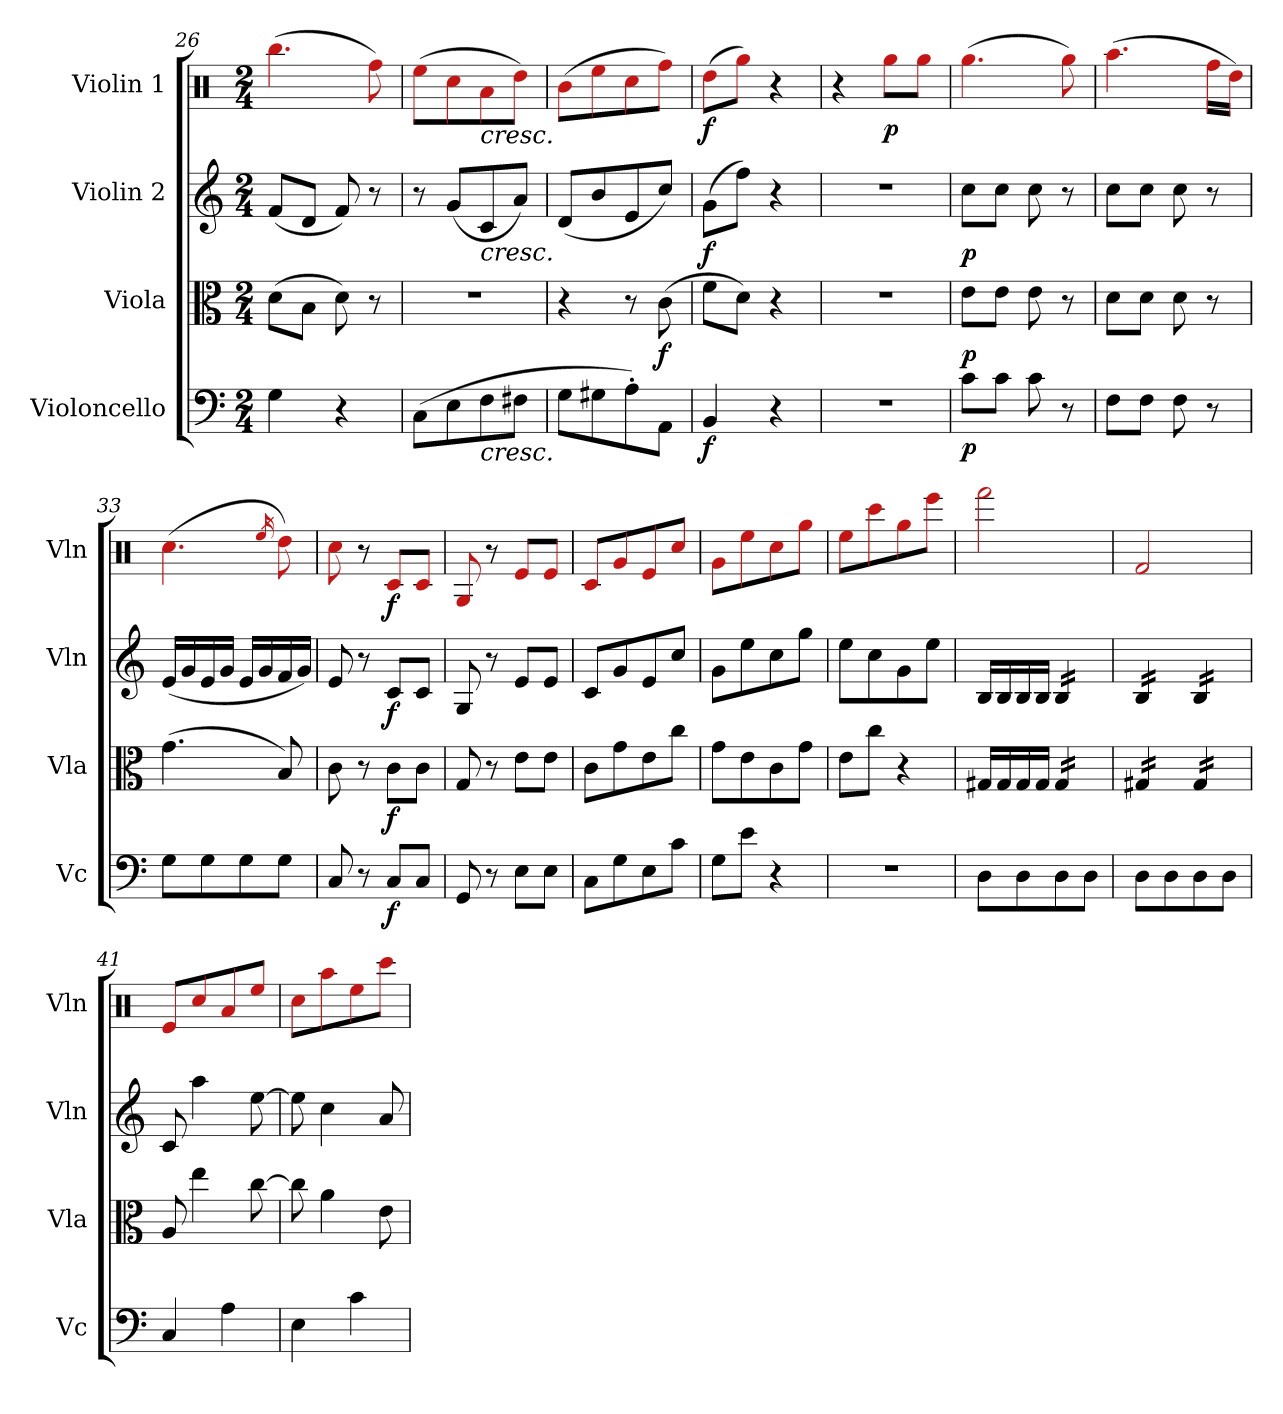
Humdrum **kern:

**kern	**dynam	**kern	**dynam	**kern	**dynam	**kern	**dynam
*part4	*part4	*part3	*part3	*part2	*part2	*part1	*part1
*staff4	*staff4	*staff3	*staff3	*staff2	*staff2	*staff1	*staff1
*I"Violoncello	*	*I"Viola	*	*I"Violin 2	*	*I"Violin 1	*
*I'Vc	*	*I'Vla	*	*I'Vln	*	*I'Vln	*
*clefF4	*	*clefC3	*	*clefG2	*	*clefX	*
*k[]	*	*k[]	*	*k[]	*	*k[]	*
*M2/4	*	*M2/4	*	*M2/4	*	*M2/4	*
=26	=26	=26	=26	=26	=26	=26	=26
4G\	.	(8d\L	.	(8f/L	.	(4.bb\	.
.	.	8B\J	.	8d/J	.	.	.
4r	.	8d\)	.	8f/)	.	.	.
.	.	8r	.	8r	.	8ff\)	.
=27	=27	=27	=27	=27	=27	=27	=27
(8C\L	.	2r	.	8r	.	(8ee\L	.
8E\	.	.	.	(8g/L	.	8cc\	.
!	!	!	!	!	!	!LO:TX:b:i:t=cresc.	!
!	!	!	!	!LO:TX:b:i:t=cresc.	!	!	!
!LO:TX:b:i:t=cresc.	!	!	!	!	!	!	!
8F\	.	.	.	8c/	.	8a\	.
8F#X\J	.	.	.	8a/J)	.	8dd\J)	.
=28	=28	=28	=28	=28	=28	=28	=28
8G\L	.	4r	.	(8d/L	.	(8b\L	.
8G#X\	.	.	.	8b/	.	8ee\	.
8A'\)	.	8r	.	8e/	.	8cc\	.
!	!	!	!LO:DY:b	!	!	!	!
8AA\J	.	(8c\	f	8cc/J)	.	8ff\J)	.
=29	=29	=29	=29	=29	=29	=29	=29
!	!LO:DY:b	!	!	!	!LO:DY:b	!	!LO:DY:b
4BB/	f	8f\L	.	(8g\L	f	(8dd\L	f
.	.	8d\J)	.	8ff\J)	.	8gg\J)	.
4r	.	4r	.	4r	.	4r	.
=30	=30	=30	=30	=30	=30	=30	=30
2r	.	2r	.	2r	.	4r	.
!	!	!	!	!	!	!	!LO:DY:b
.	.	.	.	.	.	8gg\L	p
.	.	.	.	.	.	8gg\J	.
!!LO:LB:g=z
=31	=31	=31	=31	=31	=31	=31	=31
!	!LO:DY:b	!	!LO:DY:b	!	!LO:DY:b	!	!
8c\L	p	8e\L	p	8cc\L	p	(4.gg\	.
8c\J	.	8e\J	.	8cc\J	.	.	.
8c\	.	8e\	.	8cc\	.	.	.
8r	.	8r	.	8r	.	8gg#X\)	.
=32	=32	=32	=32	=32	=32	=32	=32
8F\L	.	8d\L	.	8cc\L	.	(4.aa\	.
8F\J	.	8d\J	.	8cc\J	.	.	.
8F\	.	8d\	.	8cc\	.	.	.
8r	.	8r	.	8r	.	16ff\LL	.
.	.	.	.	.	.	16dd\JJ)	.
=33	=33	=33	=33	=33	=33	=33	=33
8G\L	.	(4.g\	.	(16e/LL	.	(4.cc\	.
.	.	.	.	16g/	.	.	.
8G\	.	.	.	16e/	.	.	.
.	.	.	.	16g/JJ	.	.	.
8G\	.	.	.	16e/LL	.	.	.
.	.	.	.	16g/	.	.	.
.	.	.	.	.	.	16qee/	.
8G\J	.	8B/)	.	16f/	.	8dd\)	.
.	.	.	.	16g/JJ)	.	.	.
=34	=34	=34	=34	=34	=34	=34	=34
8C/	.	8c\	.	8e/	.	8cc\	.
8r	.	8r	.	8r	.	8r	.
!	!LO:DY:b	!	!LO:DY:b	!	!LO:DY:b	!	!LO:DY:b
8C/L	f	8c\L	f	8c/L	f	8c/L	f
8C/J	.	8c\J	.	8c/J	.	8c/J	.
=35	=35	=35	=35	=35	=35	=35	=35
8GG/	.	8G/	.	8G/	.	8G/	.
8r	.	8r	.	8r	.	8r	.
8E\L	.	8e\L	.	8e/L	.	8e/L	.
8E\J	.	8e\J	.	8e/J	.	8e/J	.
=36	=36	=36	=36	=36	=36	=36	=36
8C\L	.	8c\L	.	8c/L	.	8c/L	.
8G\	.	8g\	.	8g/	.	8g/	.
8E\	.	8e\	.	8e/	.	8e/	.
8c\J	.	8cc\J	.	8cc/J	.	8cc/J	.
=37	=37	=37	=37	=37	=37	=37	=37
8G\L	.	8g\L	.	8g\L	.	8g\L	.
8e\J	.	8e\	.	8ee\	.	8ee\	.
4r	.	8c\	.	8cc\	.	8cc\	.
.	.	8g\J	.	8gg\J	.	8gg\J	.
=38	=38	=38	=38	=38	=38	=38	=38
2r	.	8e\L	.	8ee\L	.	8ee\L	.
.	.	8cc\J	.	8cc\	.	8ccc\	.
.	.	4r	.	8g\	.	8gg\	.
.	.	.	.	8ee\J	.	8eee\J	.
=39	=39	=39	=39	=39	=39	=39	=39
8D\L	.	16G#X/LL	.	16B/LL	.	2fff\	.
.	.	16G#/	.	16B/	.	.	.
8D\	.	16G#/	.	16B/	.	.	.
.	.	16G#/JJ	.	16B/JJ	.	.	.
*	*	*tremolo	*	*	*	*	*
*	*	*	*	*tremolo	*	*	*
8D\	.	16G#/LL	.	16B/LL	.	.	.
.	.	16G#/	.	16B/	.	.	.
8D\J	.	16G#/	.	16B/	.	.	.
.	.	16G#/JJ	.	16B/JJ	.	.	.
=40	=40	=40	=40	=40	=40	=40	=40
8D\L	.	16G#X/LL	.	16B/LL	.	2f/	.
.	.	16G#X/	.	16B/	.	.	.
8D\	.	16G#X/	.	16B/	.	.	.
.	.	16G#X/JJ	.	16B/JJ	.	.	.
8D\	.	16G#/LL	.	16B/LL	.	.	.
.	.	16G#/	.	16B/	.	.	.
8D\J	.	16G#/	.	16B/	.	.	.
.	.	16G#/JJ	.	16B/JJ	.	.	.
*	*	*	*	*Xtremolo	*	*	*
*	*	*Xtremolo	*	*	*	*	*
!!LO:PB:g=z
=41	=41	=41	=41	=41	=41	=41	=41
4C/	.	8A/	.	8c/	.	8e/L	.
.	.	4ee\	.	4aa\	.	8cc/	.
4A\	.	.	.	.	.	8a/	.
.	.	[8cc\	.	[8ee\	.	8ee/J	.
=42	=42	=42	=42	=42	=42	=42	=42
4E\	.	8cc\]	.	8ee\]	.	8cc\L	.
.	.	4a\	.	4cc\	.	8aa\	.
4c\	.	.	.	.	.	8ee\	.
.	.	8e\	.	8a/	.	8ccc\J	.
=	=	=	=	=	=	=	=
*-	*-	*-	*-	*-	*-	*-	*-
